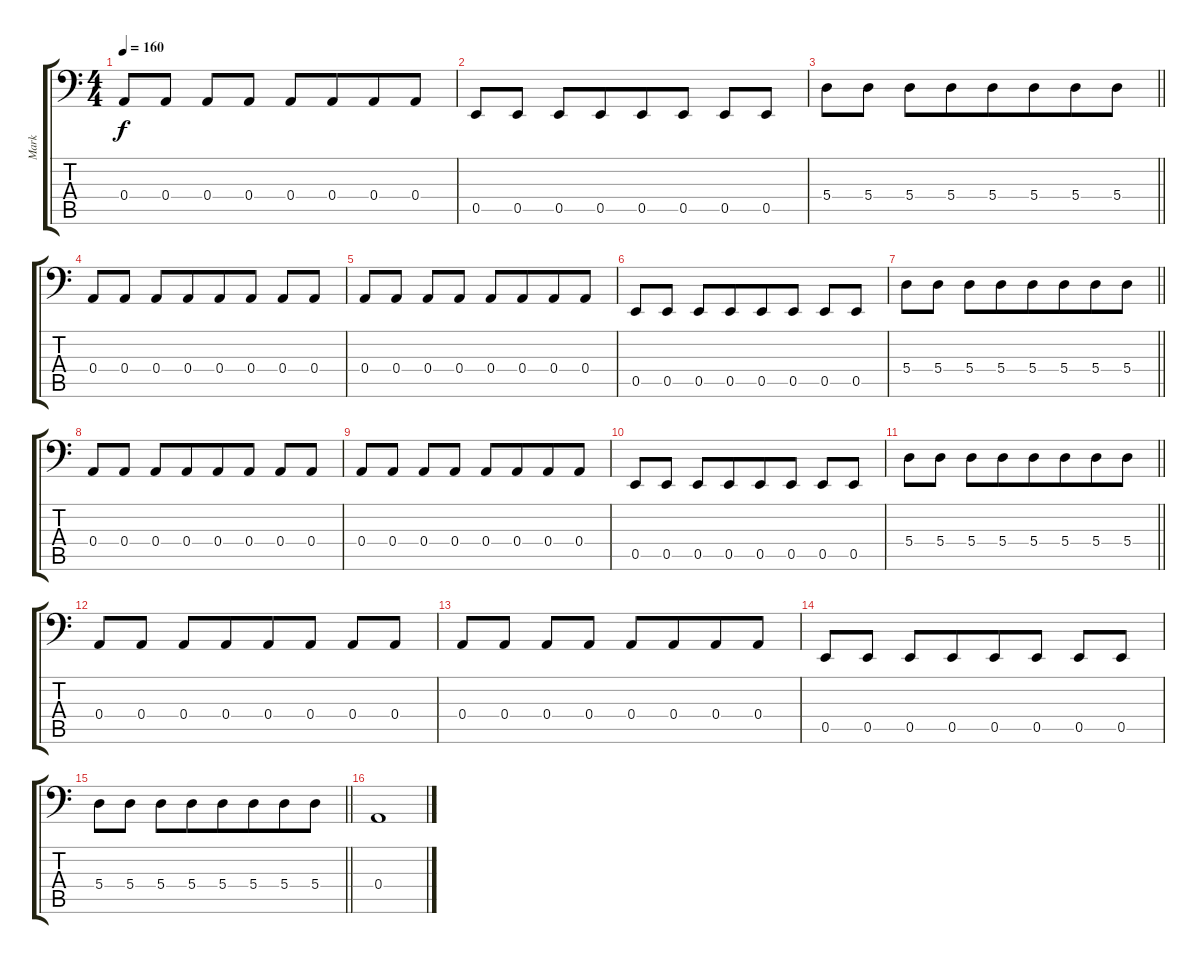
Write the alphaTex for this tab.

\track ("Mark" "Mark") {instrument electricbassfinger}
\staff {score tabs}
\tuning (C3 G2 D2 A1 E1 B0) {hide}
\ts (4 4)
\tempo 160
\clef f4
\ks c
0.4.8{dy f} 0.4.8 0.4.8{beam merge} 0.4.8 0.4.8 0.4.8{beam merge} 0.4.8 0.4.8 |
0.5.8 0.5.8 0.5.8 0.5.8{beam merge} 0.5.8{beam merge} 0.5.8 0.5.8 0.5.8 |
\barLineRight lightlight
5.4.8{beam merge} 5.4.8 5.4.8 5.4.8{beam merge} 5.4.8{beam merge} 5.4.8{beam merge} 5.4.8 5.4.8 |
0.4.8 0.4.8 0.4.8 0.4.8{beam merge} 0.4.8{beam merge} 0.4.8 0.4.8{beam merge} 0.4.8 |
0.4.8 0.4.8 0.4.8{beam merge} 0.4.8 0.4.8 0.4.8{beam merge} 0.4.8 0.4.8 |
0.5.8 0.5.8 0.5.8 0.5.8{beam merge} 0.5.8{beam merge} 0.5.8 0.5.8 0.5.8 |
\barLineRight lightlight
5.4.8{beam merge} 5.4.8 5.4.8 5.4.8{beam merge} 5.4.8{beam merge} 5.4.8{beam merge} 5.4.8 5.4.8 |
0.4.8 0.4.8 0.4.8 0.4.8{beam merge} 0.4.8{beam merge} 0.4.8 0.4.8{beam merge} 0.4.8 |
0.4.8 0.4.8 0.4.8{beam merge} 0.4.8 0.4.8 0.4.8{beam merge} 0.4.8 0.4.8 |
0.5.8 0.5.8 0.5.8 0.5.8{beam merge} 0.5.8{beam merge} 0.5.8 0.5.8 0.5.8 |
\barLineRight lightlight
5.4.8{beam merge} 5.4.8 5.4.8 5.4.8{beam merge} 5.4.8{beam merge} 5.4.8{beam merge} 5.4.8 5.4.8 |
0.4.8 0.4.8 0.4.8 0.4.8{beam merge} 0.4.8{beam merge} 0.4.8 0.4.8{beam merge} 0.4.8 |
0.4.8 0.4.8 0.4.8{beam merge} 0.4.8 0.4.8 0.4.8{beam merge} 0.4.8 0.4.8 |
0.5.8 0.5.8 0.5.8 0.5.8{beam merge} 0.5.8{beam merge} 0.5.8 0.5.8 0.5.8 |
\barLineRight lightlight
5.4.8{beam merge} 5.4.8 5.4.8 5.4.8{beam merge} 5.4.8{beam merge} 5.4.8{beam merge} 5.4.8 5.4.8 |
0.4.1
